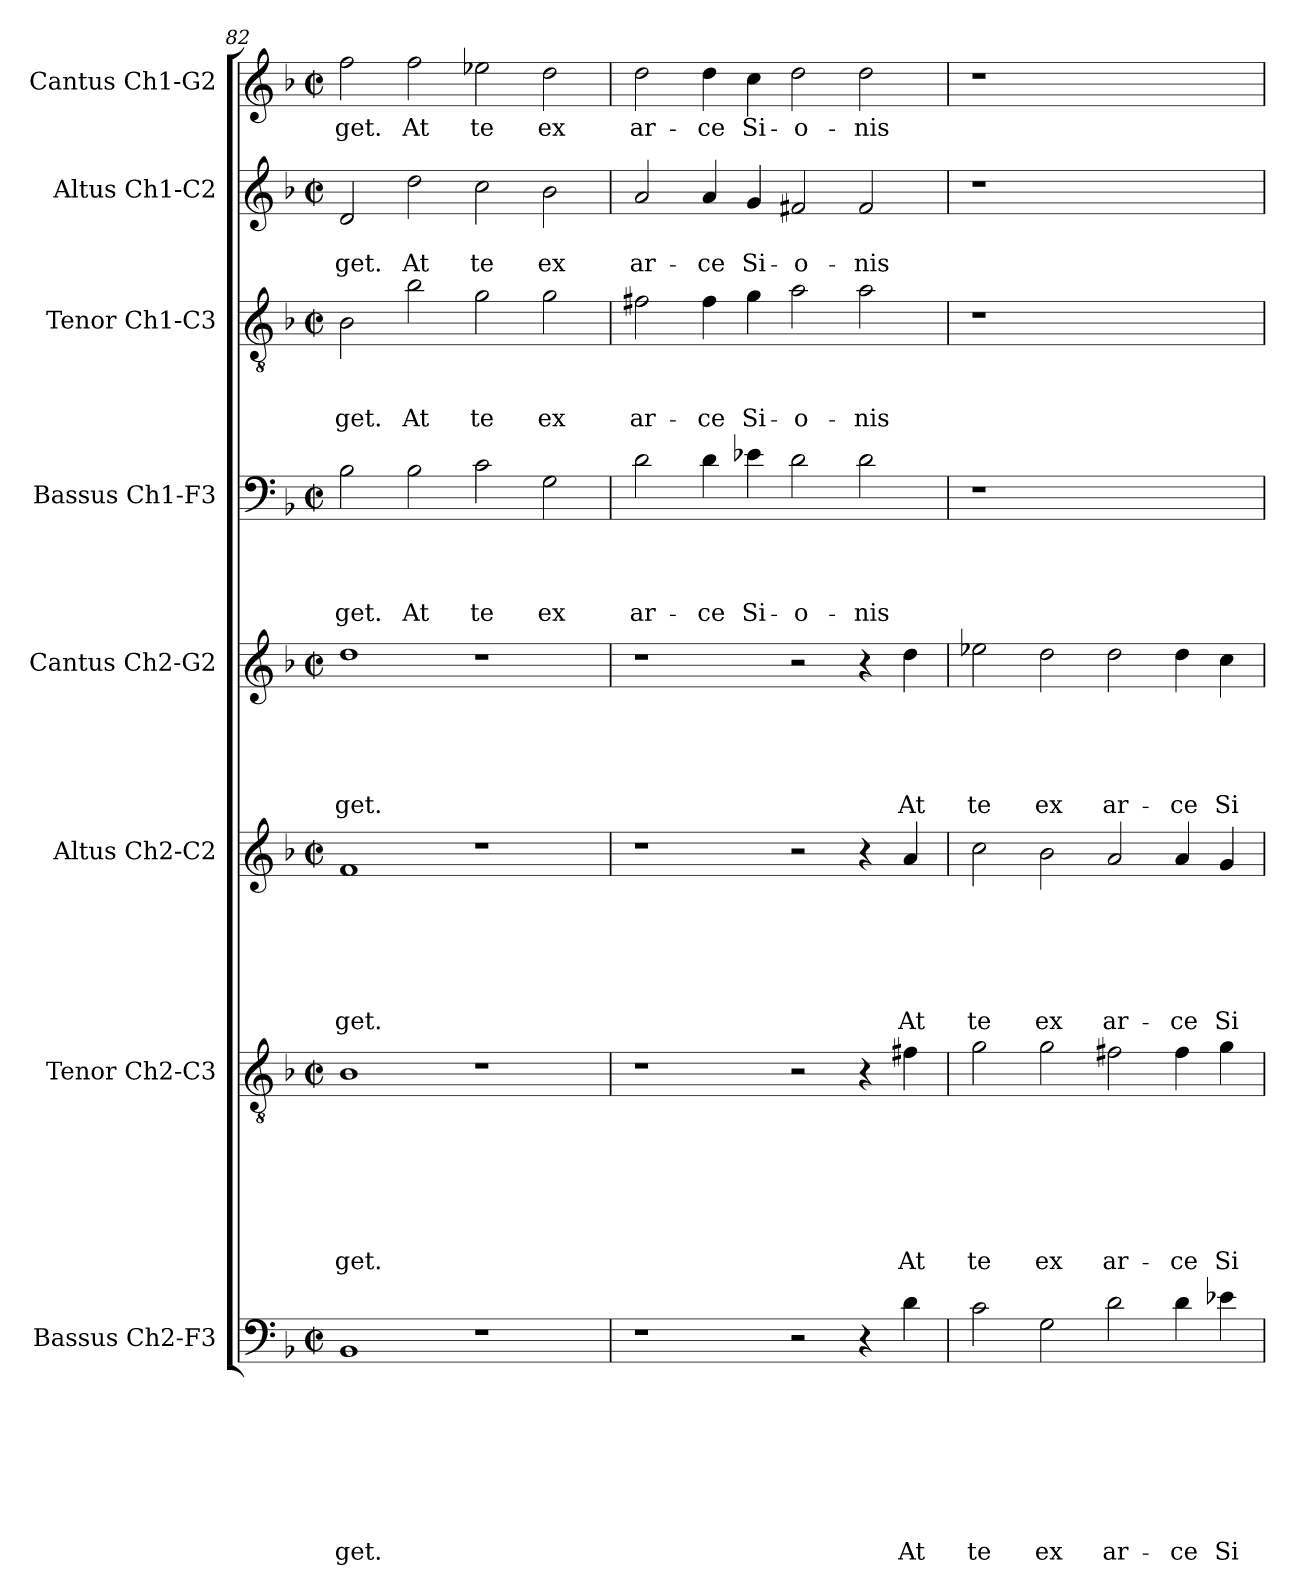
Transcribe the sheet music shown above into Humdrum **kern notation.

**kern	**text	**text	**text	**text	**text	**text	**text	**text	**kern	**text	**text	**text	**text	**text	**text	**text	**kern	**text	**text	**text	**text	**text	**text	**kern	**text	**text	**text	**text	**text	**kern	**text	**text	**text	**text	**kern	**text	**text	**text	**kern	**text	**text	**kern	**text
*part8	*part8	*part8	*part8	*part8	*part8	*part8	*part8	*part8	*part7	*part7	*part7	*part7	*part7	*part7	*part7	*part7	*part6	*part6	*part6	*part6	*part6	*part6	*part6	*part5	*part5	*part5	*part5	*part5	*part5	*part4	*part4	*part4	*part4	*part4	*part3	*part3	*part3	*part3	*part2	*part2	*part2	*part1	*part1
*staff8	*staff8	*staff8	*staff8	*staff8	*staff8	*staff8	*staff8	*staff8	*staff7	*staff7	*staff7	*staff7	*staff7	*staff7	*staff7	*staff7	*staff6	*staff6	*staff6	*staff6	*staff6	*staff6	*staff6	*staff5	*staff5	*staff5	*staff5	*staff5	*staff5	*staff4	*staff4	*staff4	*staff4	*staff4	*staff3	*staff3	*staff3	*staff3	*staff2	*staff2	*staff2	*staff1	*staff1
*I"Bassus Ch2-F3	*	*	*	*	*	*	*	*	*I"Tenor Ch2-C3	*	*	*	*	*	*	*	*I"Altus Ch2-C2	*	*	*	*	*	*	*I"Cantus Ch2-G2	*	*	*	*	*	*I"Bassus Ch1-F3	*	*	*	*	*I"Tenor Ch1-C3	*	*	*	*I"Altus Ch1-C2	*	*	*I"Cantus Ch1-G2	*
*I'B2	*	*	*	*	*	*	*	*	*I'T2	*	*	*	*	*	*	*	*I'A2	*	*	*	*	*	*	*I'C2	*	*	*	*	*	*I'B	*	*	*	*	*I'T	*	*	*	*I'A	*	*	*I'C	*
!!LO:LB:g=z
*clefF4	*	*	*	*	*	*	*	*	*clefGv2	*	*	*	*	*	*	*	*clefG2	*	*	*	*	*	*	*clefG2	*	*	*	*	*	*clefF4	*	*	*	*	*clefGv2	*	*	*	*clefG2	*	*	*clefG2	*
*k[b-]	*	*	*	*	*	*	*	*	*k[b-]	*	*	*	*	*	*	*	*k[b-]	*	*	*	*	*	*	*k[b-]	*	*	*	*	*	*k[b-]	*	*	*	*	*k[b-]	*	*	*	*k[b-]	*	*	*k[b-]	*
*F:	*	*	*	*	*	*	*	*	*F:	*	*	*	*	*	*	*	*F:	*	*	*	*	*	*	*F:	*	*	*	*	*	*F:	*	*	*	*	*F:	*	*	*	*F:	*	*	*F:	*
*M2/2	*	*	*	*	*	*	*	*	*M2/2	*	*	*	*	*	*	*	*M2/2	*	*	*	*	*	*	*M2/2	*	*	*	*	*	*M2/2	*	*	*	*	*M2/2	*	*	*	*M2/2	*	*	*M2/2	*
*met(c|)	*	*	*	*	*	*	*	*	*met(c|)	*	*	*	*	*	*	*	*met(c|)	*	*	*	*	*	*	*met(c|)	*	*	*	*	*	*met(c|)	*	*	*	*	*met(c|)	*	*	*	*met(c|)	*	*	*met(c|)	*
=82	=82	=82	=82	=82	=82	=82	=82	=82	=82	=82	=82	=82	=82	=82	=82	=82	=82	=82	=82	=82	=82	=82	=82	=82	=82	=82	=82	=82	=82	=82	=82	=82	=82	=82	=82	=82	=82	=82	=82	=82	=82	=82	=82
!	!	!	!	!	!	!	!	!LO:LY:b	!	!	!	!	!	!	!	!LO:LY:b	!	!	!	!	!	!	!LO:LY:b	!	!	!	!	!	!LO:LY:b	!	!	!	!	!LO:LY:b	!	!	!	!LO:LY:b	!	!	!LO:LY:b	!	!LO:LY:b
1BB-	.	.	.	.	.	.	.	-get.	1B-	.	.	.	.	.	.	-get.	1f	.	.	.	.	.	-get.	1dd	.	.	.	.	-get.	2B-\	.	.	.	-get.	2B-\	.	.	-get.	2d/	.	-get.	2ff\	-get.
!	!	!	!	!	!	!	!	!	!	!	!	!	!	!	!	!	!	!	!	!	!	!	!	!	!	!	!	!	!	!	!	!	!	!LO:LY:b	!	!	!	!LO:LY:b	!	!	!LO:LY:b	!	!LO:LY:b
.	.	.	.	.	.	.	.	.	.	.	.	.	.	.	.	.	.	.	.	.	.	.	.	.	.	.	.	.	.	2B-\	.	.	.	At	2b-\	.	.	At	2dd\	.	At	2ff\	At
!	!	!	!	!	!	!	!	!	!	!	!	!	!	!	!	!	!	!	!	!	!	!	!	!	!	!	!	!	!	!	!	!	!	!LO:LY:b	!	!	!	!LO:LY:b	!	!	!LO:LY:b	!	!LO:LY:b
1r	.	.	.	.	.	.	.	.	1r	.	.	.	.	.	.	.	1r	.	.	.	.	.	.	1r	.	.	.	.	.	2c\	.	.	.	te	2g\	.	.	te	2cc\	.	te	2ee-X\	te
!	!	!	!	!	!	!	!	!	!	!	!	!	!	!	!	!	!	!	!	!	!	!	!	!	!	!	!	!	!	!	!	!	!	!LO:LY:b	!	!	!	!LO:LY:b	!	!	!LO:LY:b	!	!LO:LY:b
.	.	.	.	.	.	.	.	.	.	.	.	.	.	.	.	.	.	.	.	.	.	.	.	.	.	.	.	.	.	2G\	.	.	.	ex	2g\	.	.	ex	2b-\	.	ex	2dd\	ex
=83	=83	=83	=83	=83	=83	=83	=83	=83	=83	=83	=83	=83	=83	=83	=83	=83	=83	=83	=83	=83	=83	=83	=83	=83	=83	=83	=83	=83	=83	=83	=83	=83	=83	=83	=83	=83	=83	=83	=83	=83	=83	=83	=83
!	!	!	!	!	!	!	!	!	!	!	!	!	!	!	!	!	!	!	!	!	!	!	!	!	!	!	!	!	!	!	!	!	!	!LO:LY:b	!	!	!	!LO:LY:b	!	!	!LO:LY:b	!	!LO:LY:b
1r	.	.	.	.	.	.	.	.	1r	.	.	.	.	.	.	.	1r	.	.	.	.	.	.	1r	.	.	.	.	.	2d\	.	.	.	ar-	2f#X\	.	.	ar-	2a/	.	ar-	2dd\	ar-
!	!	!	!	!	!	!	!	!	!	!	!	!	!	!	!	!	!	!	!	!	!	!	!	!	!	!	!	!	!	!	!	!	!	!LO:LY:b	!	!	!	!LO:LY:b	!	!	!LO:LY:b	!	!LO:LY:b
.	.	.	.	.	.	.	.	.	.	.	.	.	.	.	.	.	.	.	.	.	.	.	.	.	.	.	.	.	.	4d\	.	.	.	-ce	4f#\	.	.	-ce	4a/	.	-ce	4dd\	-ce
!	!	!	!	!	!	!	!	!	!	!	!	!	!	!	!	!	!	!	!	!	!	!	!	!	!	!	!	!	!	!	!	!	!	!LO:LY:b	!	!	!	!LO:LY:b	!	!	!LO:LY:b	!	!LO:LY:b
.	.	.	.	.	.	.	.	.	.	.	.	.	.	.	.	.	.	.	.	.	.	.	.	.	.	.	.	.	.	4e-X\	.	.	.	Si-	4g\	.	.	Si-	4g/	.	Si-	4cc\	Si-
!	!	!	!	!	!	!	!	!	!	!	!	!	!	!	!	!	!	!	!	!	!	!	!	!	!	!	!	!	!	!	!	!	!	!LO:LY:b	!	!	!	!LO:LY:b	!	!	!LO:LY:b	!	!LO:LY:b
2r	.	.	.	.	.	.	.	.	2r	.	.	.	.	.	.	.	2r	.	.	.	.	.	.	2r	.	.	.	.	.	2d\	.	.	.	-o-	2a\	.	.	-o-	2f#X/	.	-o-	2dd\	-o-
!	!	!	!	!	!	!	!	!	!	!	!	!	!	!	!	!	!	!	!	!	!	!	!	!	!	!	!	!	!	!	!	!	!	!LO:LY:b	!	!	!	!LO:LY:b	!	!	!LO:LY:b	!	!LO:LY:b
4r	.	.	.	.	.	.	.	.	4r	.	.	.	.	.	.	.	4r	.	.	.	.	.	.	4r	.	.	.	.	.	2d\	.	.	.	-nis	2a\	.	.	-nis	2f#/	.	-nis	2dd\	-nis
!	!	!	!	!	!	!	!	!LO:LY:b	!	!	!	!	!	!	!	!LO:LY:b	!	!	!	!	!	!	!LO:LY:b	!	!	!	!	!	!LO:LY:b	!	!	!	!	!	!	!	!	!	!	!	!	!	!
4d\	.	.	.	.	.	.	.	At	4f#X\	.	.	.	.	.	.	At	4a/	.	.	.	.	.	At	4dd\	.	.	.	.	At	.	.	.	.	.	.	.	.	.	.	.	.	.	.
=84	=84	=84	=84	=84	=84	=84	=84	=84	=84	=84	=84	=84	=84	=84	=84	=84	=84	=84	=84	=84	=84	=84	=84	=84	=84	=84	=84	=84	=84	=84	=84	=84	=84	=84	=84	=84	=84	=84	=84	=84	=84	=84	=84
!	!	!	!	!	!	!	!	!LO:LY:b	!	!	!	!	!	!	!	!LO:LY:b	!	!	!	!	!	!	!LO:LY:b	!	!	!	!	!	!LO:LY:b	!	!	!	!	!	!	!	!	!	!	!	!	!	!
2c\	.	.	.	.	.	.	.	te	2g\	.	.	.	.	.	.	te	2cc\	.	.	.	.	.	te	2ee-X\	.	.	.	.	te	1r	.	.	.	.	1r	.	.	.	1r	.	.	1r	.
!	!	!	!	!	!	!	!	!LO:LY:b	!	!	!	!	!	!	!	!LO:LY:b	!	!	!	!	!	!	!LO:LY:b	!	!	!	!	!	!LO:LY:b	!	!	!	!	!	!	!	!	!	!	!	!	!	!
2G\	.	.	.	.	.	.	.	ex	2g\	.	.	.	.	.	.	ex	2b-\	.	.	.	.	.	ex	2dd\	.	.	.	.	ex	.	.	.	.	.	.	.	.	.	.	.	.	.	.
!	!	!	!	!	!	!	!	!LO:LY:b	!	!	!	!	!	!	!	!LO:LY:b	!	!	!	!	!	!	!LO:LY:b	!	!	!	!	!	!LO:LY:b	!	!	!	!	!	!	!	!	!	!	!	!	!	!
2d\	.	.	.	.	.	.	.	ar-	2f#X\	.	.	.	.	.	.	ar-	2a/	.	.	.	.	.	ar-	2dd\	.	.	.	.	ar-	1ryy	.	.	.	.	1ryy	.	.	.	1ryy	.	.	1ryy	.
!	!	!	!	!	!	!	!	!LO:LY:b	!	!	!	!	!	!	!	!LO:LY:b	!	!	!	!	!	!	!LO:LY:b	!	!	!	!	!	!LO:LY:b	!	!	!	!	!	!	!	!	!	!	!	!	!	!
4d\	.	.	.	.	.	.	.	-ce	4f#\	.	.	.	.	.	.	-ce	4a/	.	.	.	.	.	-ce	4dd\	.	.	.	.	-ce	.	.	.	.	.	.	.	.	.	.	.	.	.	.
!	!	!	!	!	!	!	!	!LO:LY:b	!	!	!	!	!	!	!	!LO:LY:b	!	!	!	!	!	!	!LO:LY:b	!	!	!	!	!	!LO:LY:b	!	!	!	!	!	!	!	!	!	!	!	!	!	!
4e-X\	.	.	.	.	.	.	.	Si-	4g\	.	.	.	.	.	.	Si-	4g/	.	.	.	.	.	Si-	4cc\	.	.	.	.	Si-	.	.	.	.	.	.	.	.	.	.	.	.	.	.
=	=	=	=	=	=	=	=	=	=	=	=	=	=	=	=	=	=	=	=	=	=	=	=	=	=	=	=	=	=	=	=	=	=	=	=	=	=	=	=	=	=	=	=
*-	*-	*-	*-	*-	*-	*-	*-	*-	*-	*-	*-	*-	*-	*-	*-	*-	*-	*-	*-	*-	*-	*-	*-	*-	*-	*-	*-	*-	*-	*-	*-	*-	*-	*-	*-	*-	*-	*-	*-	*-	*-	*-	*-
